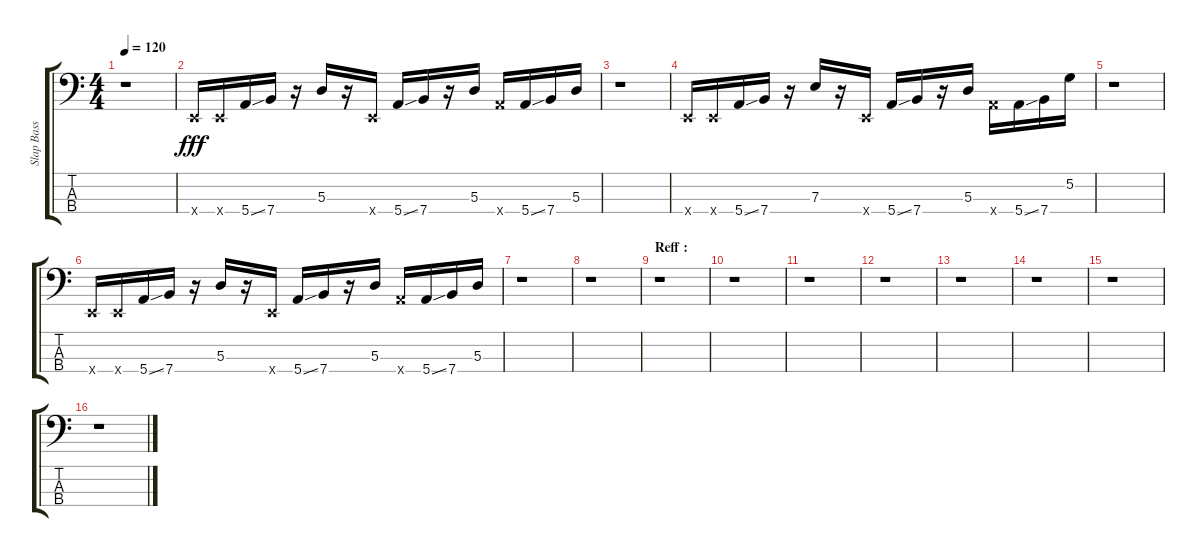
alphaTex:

\track ("Slap Bass" "Slap Bass") {instrument slapbass1}
\staff {score tabs}
\tuning (G2 D2 A1 E1) {hide}
\ts (4 4)
\tempo 120
\clef f4
\ks c
r.1{dy fff} |
0.4{x}.16 0.4{x}.16 5.4{ss}.16 7.4.16 r.16 5.3.16 r.16 0.4{x}.16 5.4{ss}.16 7.4.16 r.16 5.3.16 5.4{x}.16 5.4{ss}.16 7.4.16 5.3.16 |
r.1 |
0.4{x}.16 0.4{x}.16 5.4{ss}.16 7.4.16 r.16 7.3.16 r.16 0.4{x}.16 5.4{ss}.16 7.4.16 r.16 5.3.16 5.4{x}.16 5.4{ss}.16 7.4.16 5.2.16 |
r.1 |
0.4{x}.16 0.4{x}.16 5.4{ss}.16 7.4.16 r.16 5.3.16 r.16 0.4{x}.16 5.4{ss}.16 7.4.16 r.16 5.3.16 5.4{x}.16 5.4{ss}.16 7.4.16 5.3.16 |
r.1 |
r.1 |
\section ("" "Reff :")
r.1 |
r.1 |
r.1 |
r.1 |
r.1 |
r.1 |
r.1 |
r.1
